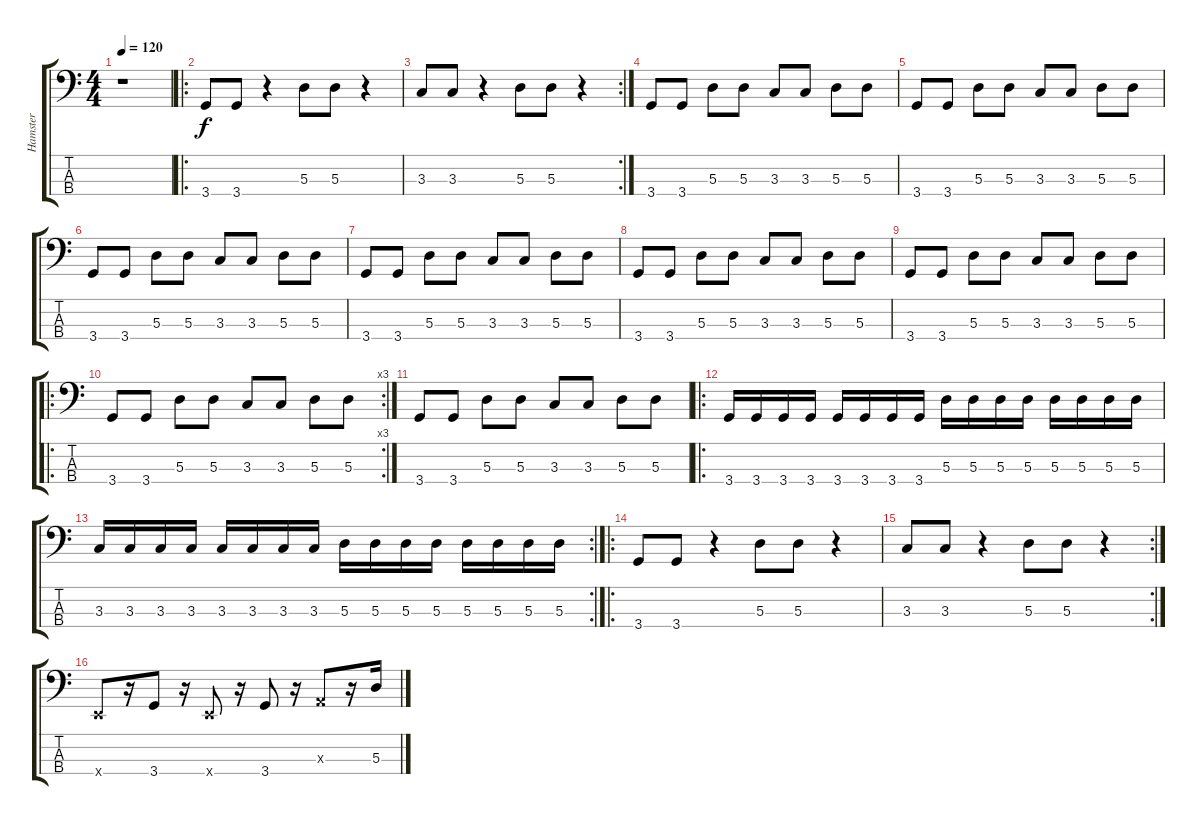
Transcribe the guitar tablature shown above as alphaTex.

\track ("Hamster" "Hamster") {instrument electricbasspick}
\staff {score tabs}
\tuning (G2 D2 A1 E1) {hide}
\ts (4 4)
\tempo 120
\clef f4
\ks c
r.1{dy f instrument electricbasspick} |
\ro
3.4.8 3.4.8 r.4 5.3.8 5.3.8 r.4 |
\rc 2
3.3.8 3.3.8 r.4 5.3.8 5.3.8 r.4 |
3.4.8 3.4.8 5.3.8 5.3.8 3.3.8 3.3.8 5.3.8 5.3.8 |
3.4.8 3.4.8 5.3.8 5.3.8 3.3.8 3.3.8 5.3.8 5.3.8 |
3.4.8 3.4.8 5.3.8 5.3.8 3.3.8 3.3.8 5.3.8 5.3.8 |
3.4.8 3.4.8 5.3.8 5.3.8 3.3.8 3.3.8 5.3.8 5.3.8 |
3.4.8 3.4.8 5.3.8 5.3.8 3.3.8 3.3.8 5.3.8 5.3.8 |
3.4.8 3.4.8 5.3.8 5.3.8 3.3.8 3.3.8 5.3.8 5.3.8 |
\ro
\rc 3
3.4.8 3.4.8 5.3.8 5.3.8 3.3.8 3.3.8 5.3.8 5.3.8 |
3.4.8 3.4.8 5.3.8 5.3.8 3.3.8 3.3.8 5.3.8 5.3.8 |
\ro
3.4.16 3.4.16 3.4.16 3.4.16 3.4.16 3.4.16 3.4.16 3.4.16 5.3.16 5.3.16 5.3.16 5.3.16 5.3.16 5.3.16 5.3.16 5.3.16 |
\rc 2
3.3.16 3.3.16 3.3.16 3.3.16 3.3.16 3.3.16 3.3.16 3.3.16 5.3.16 5.3.16 5.3.16 5.3.16 5.3.16 5.3.16 5.3.16 5.3.16 |
\ro
3.4.8 3.4.8 r.4 5.3.8 5.3.8 r.4 |
\rc 2
3.3.8 3.3.8 r.4 5.3.8 5.3.8 r.4 |
0.4{x}.8 r.16 3.4.8 r.16 0.4{x}.8 r.16 3.4.8 r.16 0.3{x}.8 r.16 5.3.16
